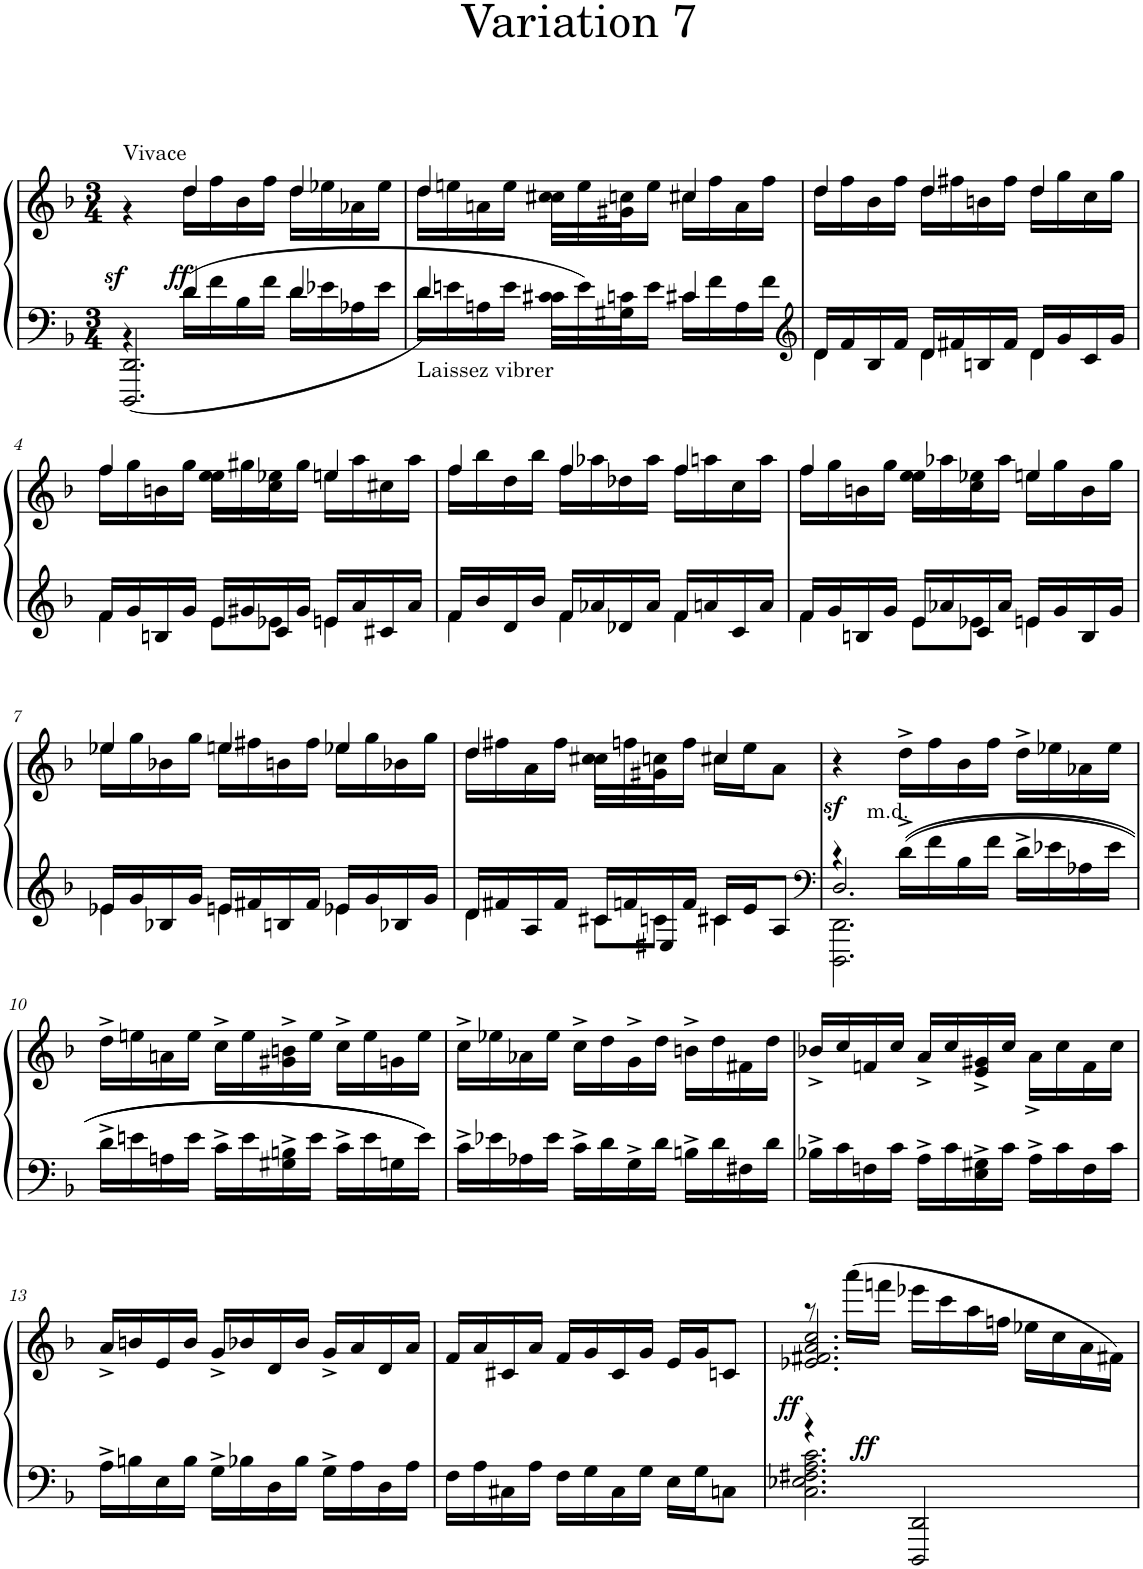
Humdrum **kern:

**kern	**kern	**dynam
*part1	*part1	*part1
*staff2	*staff1	*staff1/2
*I"Piano	*	*
*I'Pno.	*	*
*clefF4	*clefG2	*
*k[b-]	*k[b-]	*
*M3/4	*M3/4	*
=1	=1	=1
*^	*^	*
*	*^	*	*	*
!	!	!	!LO:TX:a:t=Vivace	!	!
!	!	!	!	!	!LO:DY:a=2
4ryy	4r	2.DDD/ 2.DD/	4ryy	4r	sf
!	!	!	!	!	!LO:DY:a=2
16d\LL	4d/	.	16dd\LL	4dd/	ff
16f\	.	.	16ff\	.	.
16B-\	.	.	16b-\	.	.
16f\JJ	.	.	16ff\JJ	.	.
16d\LL	4d/	.	16dd\LL	4dd/	.
16e-X\	.	.	16ee-X\	.	.
16A-X\	.	.	16a-X\	.	.
16e-\JJ	.	.	16ee-\JJ	.	.
=2	=2	=2	=2	=2	=2
!LO:TX:b:t=Laissez vibrer	!	!	!	!	!
16d\LL	4d/	4.ryy	16dd\LL	4dd/	.
16en\	.	.	16een\	.	.
16An\	.	.	16an\	.	.
16e\JJ	.	.	16ee\JJ	.	.
16c#X\LL	8c#\L	.	16cc#X\LL	8cc#\L	.
16e\	.	.	16ee\	.	.
16G#X\	8cn\J	8ryy	16g#X\	8ccn\J	.
16e\JJ	.	.	16ee\JJ	.	.
16c#X\LL	4c#/	4ryy	16cc#X\LL	4cc#/	.
16f\	.	.	16ff\	.	.
16A\	.	.	16a\	.	.
16f\JJ	.	.	16ff\JJ	.	.
=3	=3	=3	=3	=3	=3
*clefG2	*	*	*	*	*
16d/LL	4d\	4.ryy	16dd\LL	4dd/	.
16f/	.	.	16ff\	.	.
16B-/	.	.	16b-\	.	.
16f/JJ	.	.	16ff\JJ	.	.
16d/LL	4d\	.	16dd\LL	4dd/	.
16f#X/	.	.	16ff#X\	.	.
16Bn/	.	8ryy	16bn\	.	.
16f#/JJ	.	.	16ff#\JJ	.	.
16d/LL	4d\	4ryy	16dd\LL	4dd/	.
16g/	.	.	16gg\	.	.
16c/	.	.	16cc\	.	.
16g/JJ	.	.	16gg\JJ	.	.
!!LO:LB:g=z	!!
=4	=4	=4	=4	=4	=4
16f/LL	4f\	4.ryy	16ff\LL	4ff/	.
16g/	.	.	16gg\	.	.
16Bn/	.	.	16bn\	.	.
16g/JJ	.	.	16gg\JJ	.	.
16e/LL	8e\L	.	16ee\LL	8ee\L	.
16g#X/	.	.	16gg#X\	.	.
16c/	8e-X\J	8ryy	16cc\	8ee-X\J	.
16g#/JJ	.	.	16gg#\JJ	.	.
16en/LL	4e\	4ryy	16een\LL	4ee/	.
16a/	.	.	16aa\	.	.
16c#X/	.	.	16cc#X\	.	.
16a/JJ	.	.	16aa\JJ	.	.
=5	=5	=5	=5	=5	=5
16f/LL	4f\	4.ryy	16ff\LL	4ff/	.
16b-/	.	.	16bb-\	.	.
16d/	.	.	16dd\	.	.
16b-/JJ	.	.	16bb-\JJ	.	.
16f/LL	4f\	.	16ff\LL	4ff/	.
16a-X/	.	.	16aa-X\	.	.
16d-X/	.	8ryy	16dd-X\	.	.
16a-/JJ	.	.	16aa-\JJ	.	.
16f/LL	4f\	4ryy	16ff\LL	4ff/	.
16an/	.	.	16aan\	.	.
16c/	.	.	16cc\	.	.
16a/JJ	.	.	16aa\JJ	.	.
=6	=6	=6	=6	=6	=6
16f/LL	4f\	4.ryy	16ff\LL	4ff/	.
16g/	.	.	16gg\	.	.
16Bn/	.	.	16bn\	.	.
16g/JJ	.	.	16gg\JJ	.	.
16e/LL	8e\L	.	16ee\LL	8ee\L	.
16a-X/	.	.	16aa-X\	.	.
16c/	8e-X\J	8ryy	16cc\	8ee-X\J	.
16a-/JJ	.	.	16aa-\JJ	.	.
16en/LL	4e\	4ryy	16een\LL	4ee/	.
16g/	.	.	16gg\	.	.
16B/	.	.	16b\	.	.
16g/JJ	.	.	16gg\JJ	.	.
!!LO:LB:g=z	!!
=7	=7	=7	=7	=7	=7
16e-X/LL	4e-\	4.ryy	16ee-X\LL	4ee-/	.
16g/	.	.	16gg\	.	.
16B-X/	.	.	16b-X\	.	.
16g/JJ	.	.	16gg\JJ	.	.
16en/LL	4e\	.	16een\LL	4ee/	.
16f#X/	.	.	16ff#X\	.	.
16Bn/	.	8ryy	16bn\	.	.
16f#/JJ	.	.	16ff#\JJ	.	.
16e-X/LL	4e-\	4ryy	16ee-X\LL	4ee-/	.
16g/	.	.	16gg\	.	.
16B-X/	.	.	16b-X\	.	.
16g/JJ	.	.	16gg\JJ	.	.
=8	=8	=8	=8	=8	=8
16d/LL	4d\	4.ryy	16dd\LL	4dd/	.
16f#X/	.	.	16ff#X\	.	.
16A/	.	.	16a\	.	.
16f#/JJ	.	.	16ff#\JJ	.	.
16c#X/LL	8c#\L	.	16cc#X\LL	8cc#\L	.
16fn/	.	.	16ffn\	.	.
16E#X/	8cn\J	8ryy	16g#X\	8ccn\J	.
16f/JJ	.	.	16ff\JJ	.	.
16c#X/LL	4c#\	4ryy	16cc#X\LL	4cc#/	.
16e/J	.	.	16ee\J	.	.
8A/J	.	.	8a\J	.	.
*	*	*	*v	*v	*
=9	=9	=9	=9	=9
*clefF4	*	*	*	*
!	!	!	!	!LO:DY:b
4r	2.D/	2.DDD\ 2.DD\	4r	sf
!LO:TX:a:t=m.d.	!	!	!	!
16d^>\LL	.	.	16dd^\LL	.
16f\	.	.	16ff\	.
16B-\	.	.	16b-\	.
16f\JJ	.	.	16ff\JJ	.
16d^>\LL	.	.	16dd^\LL	.
16e-X\	.	.	16ee-X\	.
16A-X\	.	.	16a-X\	.
16e-\JJ	.	.	16ee-\JJ	.
*	*v	*v	*	*
!!LO:LB:g=z
=10	=10	=10	=10
16d^>\LL	2.ryy	16dd^\LL	.
16en\	.	16een\	.
16An\	.	16an\	.
16e\JJ	.	16ee\JJ	.
16c^>\LL	.	16cc^\LL	.
16e\	.	16ee\	.
16G#X\^> 16Bn\^>	.	16g#X\^ 16bn\^	.
16e\JJ	.	16ee\JJ	.
16c^>\LL	.	16cc^\LL	.
16e\	.	16ee\	.
16Gn\	.	16gn\	.
16e\JJ	.	16ee\JJ	.
=11	=11	=11	=11
16c^>\LL	2.ryy	16cc^\LL	.
16e-X\	.	16ee-X\	.
16A-X\	.	16a-X\	.
16e-\JJ	.	16ee-\JJ	.
16c^>\LL	.	16cc^\LL	.
16d\	.	16dd\	.
16G^>\	.	16g^\	.
16d\JJ	.	16dd\JJ	.
16Bn^>\LL	.	16bn^\LL	.
16d\	.	16dd\	.
16F#X\	.	16f#X\	.
16d\JJ	.	16dd\JJ	.
=12	=12	=12	=12
16B-X^>\LL	2.ryy	16b-X^</LL	.
16c\	.	16cc/	.
16Fn\	.	16fn/	.
16c\JJ	.	16cc/JJ	.
16A^>\LL	.	16a^/LL	.
16c\	.	16cc/	.
16E\^> 16G#X\^>	.	16e/^ 16g#X/^	.
16c\JJ	.	16cc/JJ	.
16A^>\LL	.	16a^<\LL	.
16c\	.	16cc\	.
16F\	.	16f\	.
16c\JJ	.	16cc\JJ	.
!!LO:LB:g=z
=13	=13	=13	=13
16A^>\LL	2.ryy	16a^</LL	.
16Bn\	.	16bn/	.
16E\	.	16e/	.
16B\JJ	.	16b/JJ	.
16G^>\LL	.	16g^/LL	.
16B-X\	.	16b-X/	.
16D\	.	16d/	.
16B-\JJ	.	16b-/JJ	.
16G^>\LL	.	16g^/LL	.
16A\	.	16a/	.
16D\	.	16d/	.
16A\JJ	.	16a/JJ	.
=14	=14	=14	=14
16F\LL	2.ryy	16f/LL	.
16A\	.	16a/	.
16C#X\	.	16c#X/	.
16A\JJ	.	16a/JJ	.
16F\LL	.	16f/LL	.
16G\	.	16g/	.
16C#\	.	16c#/	.
16G\JJ	.	16g/JJ	.
16E\LL	.	16e/LL	.
16G\J	.	16g/J	.
8Cn\J	.	8cn/J	.
=15	=15	=15	=15
*	*	*^	*
!	!	!	!	!LO:DY:b
4r	2.C\ 2.E-X\ 2.F#X\ 2.A\ 2.c\	8r	2.e-X/ 2.f#X/ 2.a/ 2.cc/	ff
.	.	(>16aaa\LL	.	.
!	!	!	!	!LO:DY:a
.	.	16fffn\JJ	.	ff
2DDD/ 2DD/	.	16eee-X\LL	.	.
.	.	16ccc\	.	.
.	.	16aa\	.	.
.	.	16ffn\JJ	.	.
.	.	16ee-X\LL	.	.
.	.	16cc\	.	.
.	.	16a\	.	.
.	.	16f#X\JJ)	.	.
*v	*v	*	*	*
*	*v	*v	*
=	=	=
*-	*-	*-
